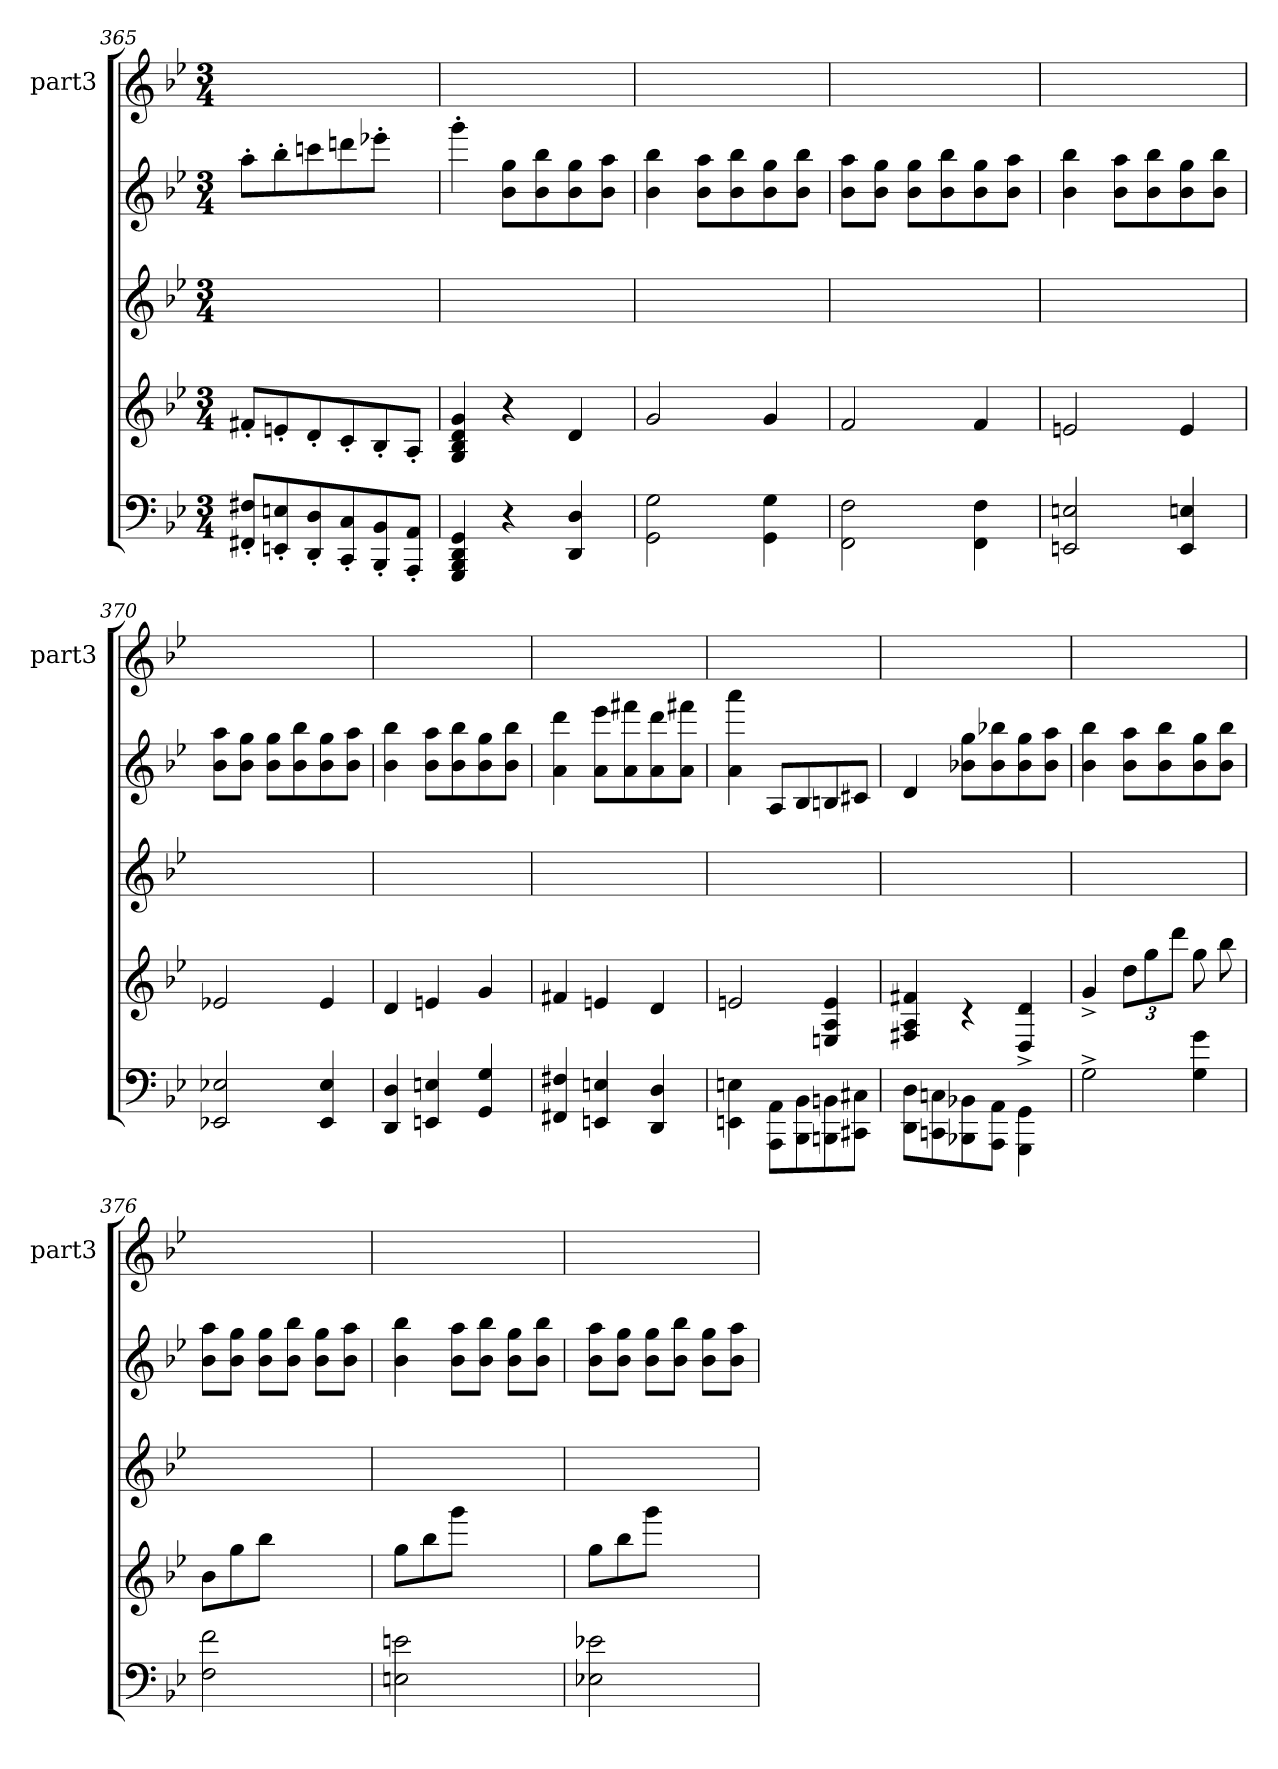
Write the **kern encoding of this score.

**kern	**kern	**kern	**kern	**kern
*part3	*part3	*part2	*part2	*part1
*staff5	*staff4	*staff3	*staff2	*staff1
*	*	*	*	*I"part3
*	*	*	*	*I'part3
*clefF4	*clefG2	*clefG2	*clefG2	*clefG2
*k[b-e-]	*k[b-e-]	*k[b-e-]	*k[b-e-]	*k[b-e-]
*M3/4	*M3/4	*M3/4	*M3/4	*M3/4
=365	=365	=365	=365	=365
8F#Xi'</ 8FF#Xi'</L	8f#X'<j/L	2.ryy	8aa'>j\L	2.ryy
8Eni'</ 8EEni'</	8en'<j/	.	8bb-'>j\	.
8Di'</ 8DDi'</	8d'<j/	.	8cccnj\	.
8Ci'</ 8CCi'</	8c'<j/	.	8dddnj\	.
8BB-i'</ 8BBB-i'</	8B-'<j/	.	8eee-X'>j\J	.
8AAi'</ 8AAAi'</J	8A'<j/J	.	8ryy	.
=366	=366	=366	=366	=366
4GGi/ 4DDi/ 4BBB-i/ 4GGGi/	4gj/ 4dj/ 4B-j/ 4Gj/	2.ryy	4ggg'>j\	2.ryy
4r	4r	.	8b-j\ 8ggj\L	.
.	.	.	8b-j\ 8bb-j\	.
4Di/ 4DDi/	4dj/	.	8b-j\ 8ggj\	.
.	.	.	8b-j\ 8aaj\J	.
!!LO:LB:g=z
=367	=367	=367	=367	=367
2GGi\ 2Gi\	2gj/	2.ryy	4b-j\ 4bb-j\	2.ryy
.	.	.	8b-j\ 8aaj\L	.
.	.	.	8b-j\ 8bb-j\	.
4GGi\ 4Gi\	4gj/	.	8b-j\ 8ggj\	.
.	.	.	8b-j\ 8bb-j\J	.
=368	=368	=368	=368	=368
2FFi\ 2Fi\	2fj/	2.ryy	8b-j\ 8aaj\L	2.ryy
.	.	.	8b-j\ 8ggj\J	.
.	.	.	8b-j\ 8ggj\L	.
.	.	.	8b-j\ 8bb-j\	.
4FFi\ 4Fi\	4fj/	.	8b-j\ 8ggj\	.
.	.	.	8b-j\ 8aaj\J	.
=369	=369	=369	=369	=369
2Eni/ 2EEni/	2enj/	2.ryy	4b-j\ 4bb-j\	2.ryy
.	.	.	8b-j\ 8aaj\L	.
.	.	.	8b-j\ 8bb-j\	.
4Eni/ 4EEi/	4ej/	.	8b-j\ 8ggj\	.
.	.	.	8b-j\ 8bb-j\J	.
=370	=370	=370	=370	=370
2E-Xi/ 2EE-Xi/	2e-Xj/	2.ryy	8b-j\ 8aaj\L	2.ryy
.	.	.	8b-j\ 8ggj\J	.
.	.	.	8b-j\ 8ggj\L	.
.	.	.	8b-j\ 8bb-j\	.
4E-i/ 4EE-i/	4e-j/	.	8b-j\ 8ggj\	.
.	.	.	8b-j\ 8aaj\J	.
=371	=371	=371	=371	=371
4Di/ 4DDi/	4dj/	2.ryy	4b-j\ 4bb-j\	2.ryy
4Eni/ 4EEni/	4enj/	.	8b-j\ 8aaj\L	.
.	.	.	8b-j\ 8bb-j\	.
4Gi/ 4GGi/	4gj/	.	8b-j\ 8ggj\	.
.	.	.	8b-j\ 8bb-j\J	.
=372	=372	=372	=372	=372
4F#Xi/ 4FF#Xi/	4f#Xj/	2.ryy	4aj\ 4dddj\	2.ryy
4Eni/ 4EEni/	4enj/	.	8aj\ 8eee-j\L	.
.	.	.	8aj\ 8fff#Xj\	.
4Di/ 4DDi/	4dj/	.	8aj\ 8dddj\	.
.	.	.	8aj\ 8fff#Xj\J	.
=373	=373	=373	=373	=373
4EEni\ 4Eni\	2enj/	2.ryy	4aj\ 4aaaj\	2.ryy
8AAAi\ 8AAi\L	.	.	8Aj/L	.
8BBB-i\ 8BB-i\	.	.	8B-j/	.
8BBBni\ 8BBni\	4ej/ 4Aj/ 4Enj/	.	8Bnj/	.
8CC#Xi\ 8C#Xi\J	.	.	8c#Xj/J	.
!!LO:LB:g=z
=374	=374	=374	=374	=374
*	*^	*	*	*
8DDi\ 8Di\L	2.ryy	4f#Xj/ 4Aj/ 4F#Xj/	2.ryy	4dj/	2.ryy
8CCni\ 8Cni\	.	.	.	.	.
8BBB-Xi\ 8BB-Xi\	.	4r	.	8b-Xj\ 8ggj\L	.
8AAAi\ 8AAi\J	.	.	.	8b-j\ 8bb-Xj\	.
4GGGi\ 4GGi\	.	4dj^>/ 4Dj^>/	.	8b-j\ 8ggj\	.
.	.	.	.	8b-j\ 8aaj\J	.
*	*v	*v	*	*	*
=375	=375	=375	=375	=375
2G^>i\	4g^>j/	2.ryy	4b-j\ 4bb-j\	2.ryy
.	12ddj\L	.	8b-j\ 8aaj\L	.
.	12ggj\	.	.	.
.	.	.	8b-j\ 8bb-j\	.
.	12dddj\J	.	.	.
4Gi\ 4gi\	8ggj\	.	8b-j\ 8ggj\	.
.	8bb-j\	.	8b-j\ 8bb-j\J	.
=376	=376	=376	=376	=376
2Fi\ 2fi\	8b-j\L	2.ryy	8b-j\ 8aaj\L	2.ryy
.	8ggj\	.	8b-j\ 8ggj\J	.
.	8bb-j\J	.	8b-j\ 8ggj\L	.
.	4.ryy	.	8b-j\ 8bb-j\J	.
4ryy	.	.	8b-j\ 8ggj\L	.
.	.	.	8b-j\ 8aaj\J	.
=377	=377	=377	=377	=377
2Eni\ 2eni\	8ggj\L	2.ryy	4b-j\ 4bb-j\	2.ryy
.	8bb-j\	.	.	.
.	8gggj\J	.	8b-j\ 8aaj\L	.
.	4.ryy	.	8b-j\ 8bb-j\J	.
4ryy	.	.	8b-j\ 8ggj\L	.
.	.	.	8b-j\ 8bb-j\J	.
=378	=378	=378	=378	=378
2E-Xi\ 2e-Xi\	8ggj\L	2.ryy	8b-j\ 8aaj\L	2.ryy
.	8bb-j\	.	8b-j\ 8ggj\J	.
.	8gggj\J	.	8b-j\ 8ggj\L	.
.	4.ryy	.	8b-j\ 8bb-j\J	.
4ryy	.	.	8b-j\ 8ggj\L	.
.	.	.	8b-j\ 8aaj\J	.
=	=	=	=	=
*-	*-	*-	*-	*-
